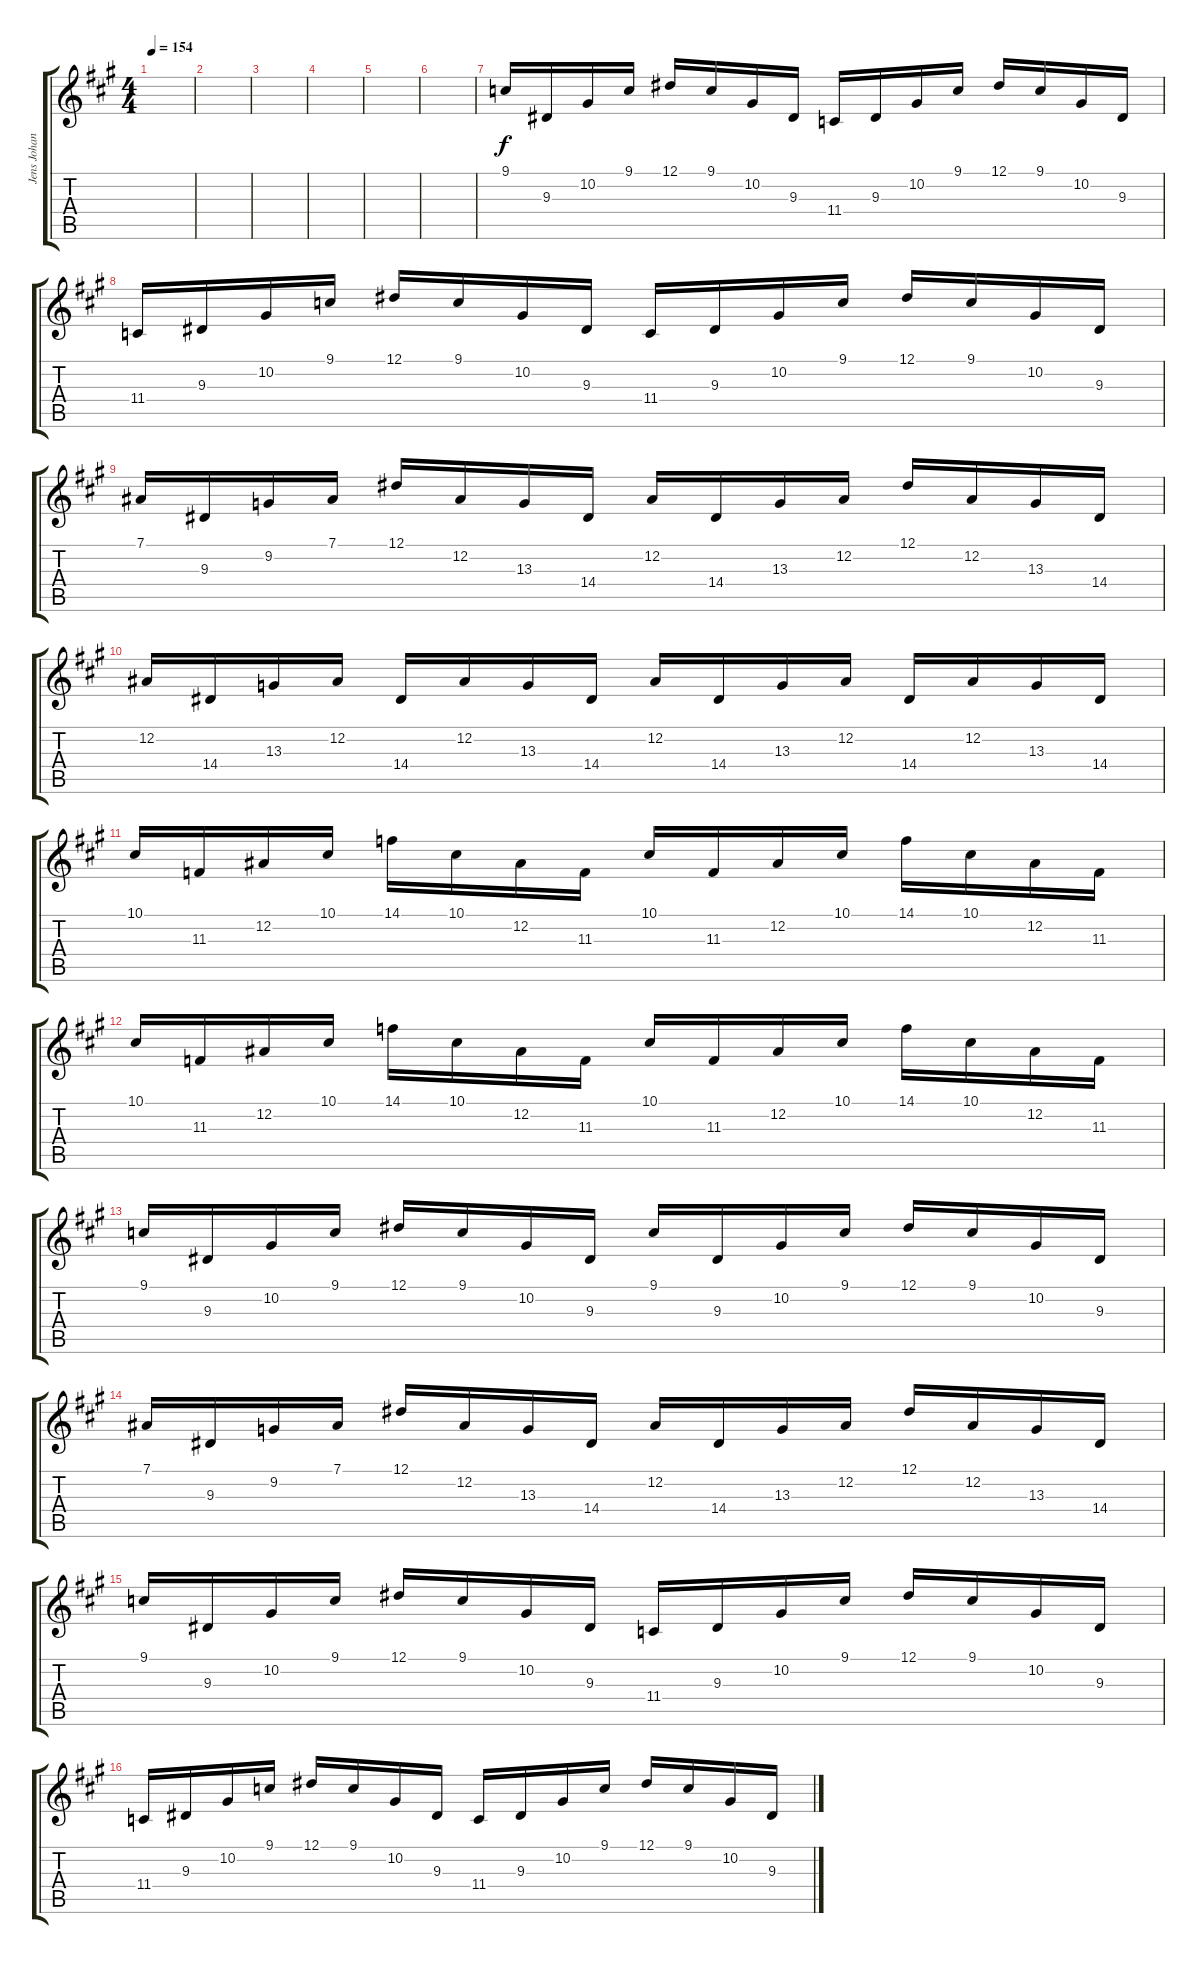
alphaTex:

\track ("Jens Johansson I" "Jens Johan") {instrument harpsichord}
\staff {score tabs}
\tuning (Eb4 Bb3 Gb3 Db3 Ab2 Eb2) {hide}
\ts (4 4)
\tempo 154
\clef g2
\ks a
|
|
|
|
|
|
9.1.16 9.3.16 10.2.16 9.1.16 12.1.16 9.1.16 10.2.16 9.3.16 11.4.16 9.3.16 10.2.16 9.1.16 12.1.16 9.1.16 10.2.16 9.3.16 |
11.4.16 9.3.16 10.2.16 9.1.16 12.1.16 9.1.16 10.2.16 9.3.16 11.4.16 9.3.16 10.2.16 9.1.16 12.1.16 9.1.16 10.2.16 9.3.16 |
7.1.16 9.3.16 9.2.16 7.1.16 12.1.16 12.2.16 13.3.16 14.4.16 12.2.16 14.4.16 13.3.16 12.2.16 12.1.16 12.2.16 13.3.16 14.4.16 |
12.2.16 14.4.16 13.3.16 12.2.16 14.4.16 12.2.16 13.3.16 14.4.16 12.2.16 14.4.16 13.3.16 12.2.16 14.4.16 12.2.16 13.3.16 14.4.16 |
10.1.16 11.3.16 12.2.16 10.1.16 14.1.16 10.1.16 12.2.16 11.3.16 10.1.16 11.3.16 12.2.16 10.1.16 14.1.16 10.1.16 12.2.16 11.3.16 |
10.1.16 11.3.16 12.2.16 10.1.16 14.1.16 10.1.16 12.2.16 11.3.16 10.1.16 11.3.16 12.2.16 10.1.16 14.1.16 10.1.16 12.2.16 11.3.16 |
9.1.16 9.3.16 10.2.16 9.1.16 12.1.16 9.1.16 10.2.16 9.3.16 9.1.16 9.3.16 10.2.16 9.1.16 12.1.16 9.1.16 10.2.16 9.3.16 |
7.1.16 9.3.16 9.2.16 7.1.16 12.1.16 12.2.16 13.3.16 14.4.16 12.2.16 14.4.16 13.3.16 12.2.16 12.1.16 12.2.16 13.3.16 14.4.16 |
9.1.16 9.3.16 10.2.16 9.1.16 12.1.16 9.1.16 10.2.16 9.3.16 11.4.16 9.3.16 10.2.16 9.1.16 12.1.16 9.1.16 10.2.16 9.3.16 |
11.4.16 9.3.16 10.2.16 9.1.16 12.1.16 9.1.16 10.2.16 9.3.16 11.4.16 9.3.16 10.2.16 9.1.16 12.1.16 9.1.16 10.2.16 9.3.16
